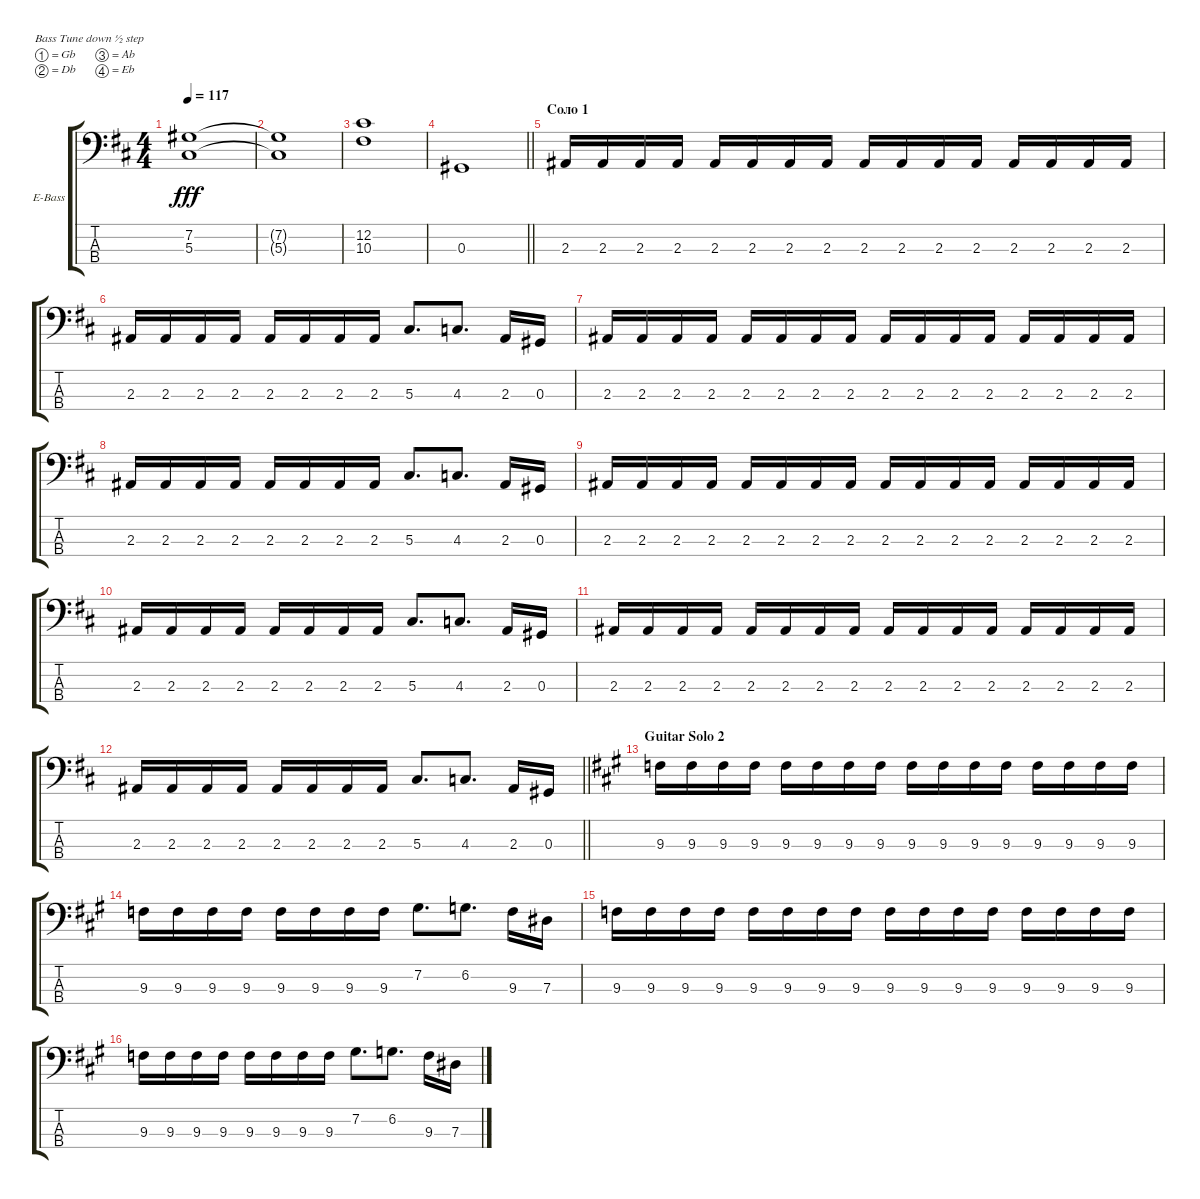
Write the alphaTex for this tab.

\bracketExtendMode groupsimilarinstruments
\firstSystemTrackNameOrientation horizontal
\otherSystemsTrackNameOrientation horizontal
\track ("Бас" "E-Bass") {instrument electricbassfinger}
\staff {score tabs}
\tuning (Gb2 Db2 Ab1 Eb1)
\ts (4 4)
\tempo 117
\clef f4
\ks d
(7.2 5.3).1{dy fff} |
(7.2{t} 5.3{t}).1 |
(12.2 10.3).1 |
\barLineRight lightlight
0.3.1 |
\section ("" "Соло 1")
2.3.16 2.3.16 2.3.16 2.3.16 2.3.16 2.3.16 2.3.16 2.3.16 2.3.16 2.3.16 2.3.16 2.3.16 2.3.16 2.3.16 2.3.16 2.3.16 |
2.3.16 2.3.16 2.3.16 2.3.16 2.3.16 2.3.16 2.3.16 2.3.16 5.3.8{d} 4.3.8{d} 2.3.16 0.3.16 |
2.3.16 2.3.16 2.3.16 2.3.16 2.3.16 2.3.16 2.3.16 2.3.16 2.3.16 2.3.16 2.3.16 2.3.16 2.3.16 2.3.16 2.3.16 2.3.16 |
2.3.16 2.3.16 2.3.16 2.3.16 2.3.16 2.3.16 2.3.16 2.3.16 5.3.8{d} 4.3.8{d} 2.3.16 0.3.16 |
2.3.16 2.3.16 2.3.16 2.3.16 2.3.16 2.3.16 2.3.16 2.3.16 2.3.16 2.3.16 2.3.16 2.3.16 2.3.16 2.3.16 2.3.16 2.3.16 |
2.3.16 2.3.16 2.3.16 2.3.16 2.3.16 2.3.16 2.3.16 2.3.16 5.3.8{d} 4.3.8{d} 2.3.16 0.3.16 |
2.3.16 2.3.16 2.3.16 2.3.16 2.3.16 2.3.16 2.3.16 2.3.16 2.3.16 2.3.16 2.3.16 2.3.16 2.3.16 2.3.16 2.3.16 2.3.16 |
\barLineRight lightlight
2.3.16 2.3.16 2.3.16 2.3.16 2.3.16 2.3.16 2.3.16 2.3.16 5.3.8{d} 4.3.8{d} 2.3.16 0.3.16 |
\section ("" "Guitar Solo 2")
\ks f#minor
9.3.16 9.3.16 9.3.16 9.3.16 9.3.16 9.3.16 9.3.16 9.3.16 9.3.16 9.3.16 9.3.16 9.3.16 9.3.16 9.3.16 9.3.16 9.3.16 |
9.3.16 9.3.16 9.3.16 9.3.16 9.3.16 9.3.16 9.3.16 9.3.16 7.2.8{d} 6.2.8{d} 9.3.16 7.3.16 |
9.3.16 9.3.16 9.3.16 9.3.16 9.3.16 9.3.16 9.3.16 9.3.16 9.3.16 9.3.16 9.3.16 9.3.16 9.3.16 9.3.16 9.3.16 9.3.16 |
9.3.16 9.3.16 9.3.16 9.3.16 9.3.16 9.3.16 9.3.16 9.3.16 7.2.8{d} 6.2.8{d} 9.3.16 7.3.16
